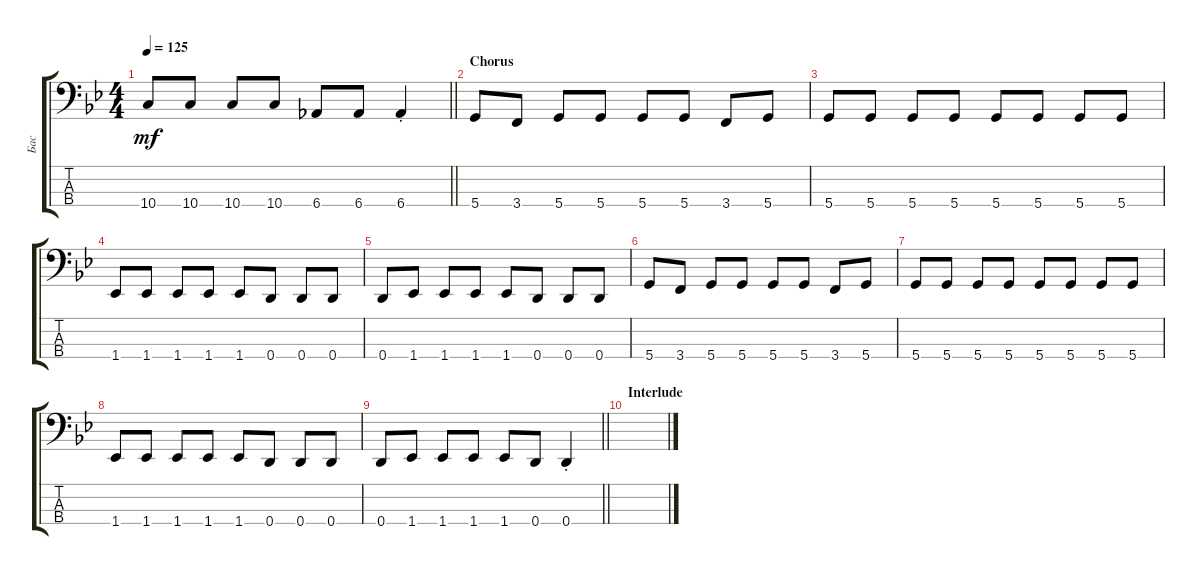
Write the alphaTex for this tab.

\track ("Бас" "Бас") {instrument electricbassfinger}
\staff {score tabs}
\tuning (G2 D2 A1 D1) {hide}
\ts (4 4)
\tempo 125
\clef f4
\barLineRight lightlight
\ks gminor
10.4.8{dy mf} 10.4.8 10.4.8 10.4.8 6.4.8 6.4.8 6.4{st}.4 |
\section ("" "Chorus")
5.4.8 3.4.8 5.4.8 5.4.8 5.4.8 5.4.8 3.4.8 5.4.8 |
5.4.8 5.4.8 5.4.8 5.4.8 5.4.8 5.4.8 5.4.8 5.4.8 |
1.4.8 1.4.8 1.4.8 1.4.8 1.4.8 0.4.8 0.4.8 0.4.8 |
0.4.8 1.4.8 1.4.8 1.4.8 1.4.8 0.4.8 0.4.8 0.4.8 |
5.4.8 3.4.8 5.4.8 5.4.8 5.4.8 5.4.8 3.4.8 5.4.8 |
5.4.8 5.4.8 5.4.8 5.4.8 5.4.8 5.4.8 5.4.8 5.4.8 |
1.4.8 1.4.8 1.4.8 1.4.8 1.4.8 0.4.8 0.4.8 0.4.8 |
\barLineRight lightlight
0.4.8 1.4.8 1.4.8 1.4.8 1.4.8 0.4.8 0.4{st}.4 |
\section ("" "Interlude")
